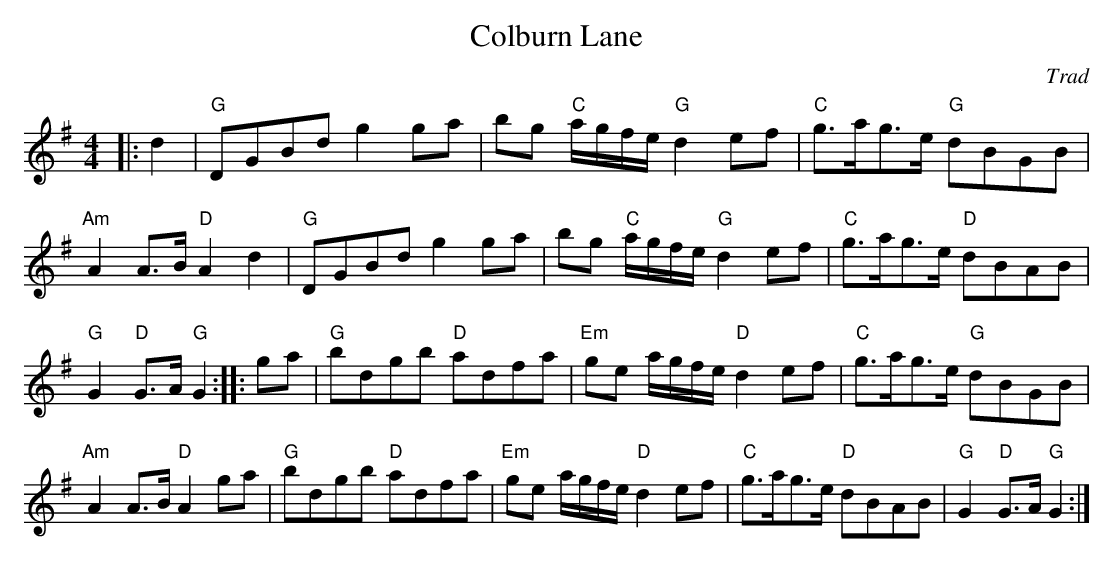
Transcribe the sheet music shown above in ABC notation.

X:1
T:Colburn Lane
C:Trad
M:4/4
L:1/8
E:9
K:G
|:d2|"G"DGBd g2 ga|bg "C"a/g/f/e/ "G"d2 ef|"C"g>ag>e "G"dBGB|"Am"A2 A>B "D"A2 d2|\
"G"DGBd g2 ga|bg "C"a/g/f/e/ "G"d2 ef|"C"g>ag>e "D"dBAB|"G"G2 "D"G>A "G"G2::\
ga|"G"bdgb "D"adfa|"Em"ge a/g/f/e/ "D"d2 ef|"C"g>ag>e "G"dBGB|"Am"A2 A>B "D"A2 ga|\
"G"bdgb "D"adfa|"Em"ge a/g/f/e/ "D"d2 ef|"C"g>ag>e "D"dBAB|"G"G2 "D"G>A "G"G2:|**
